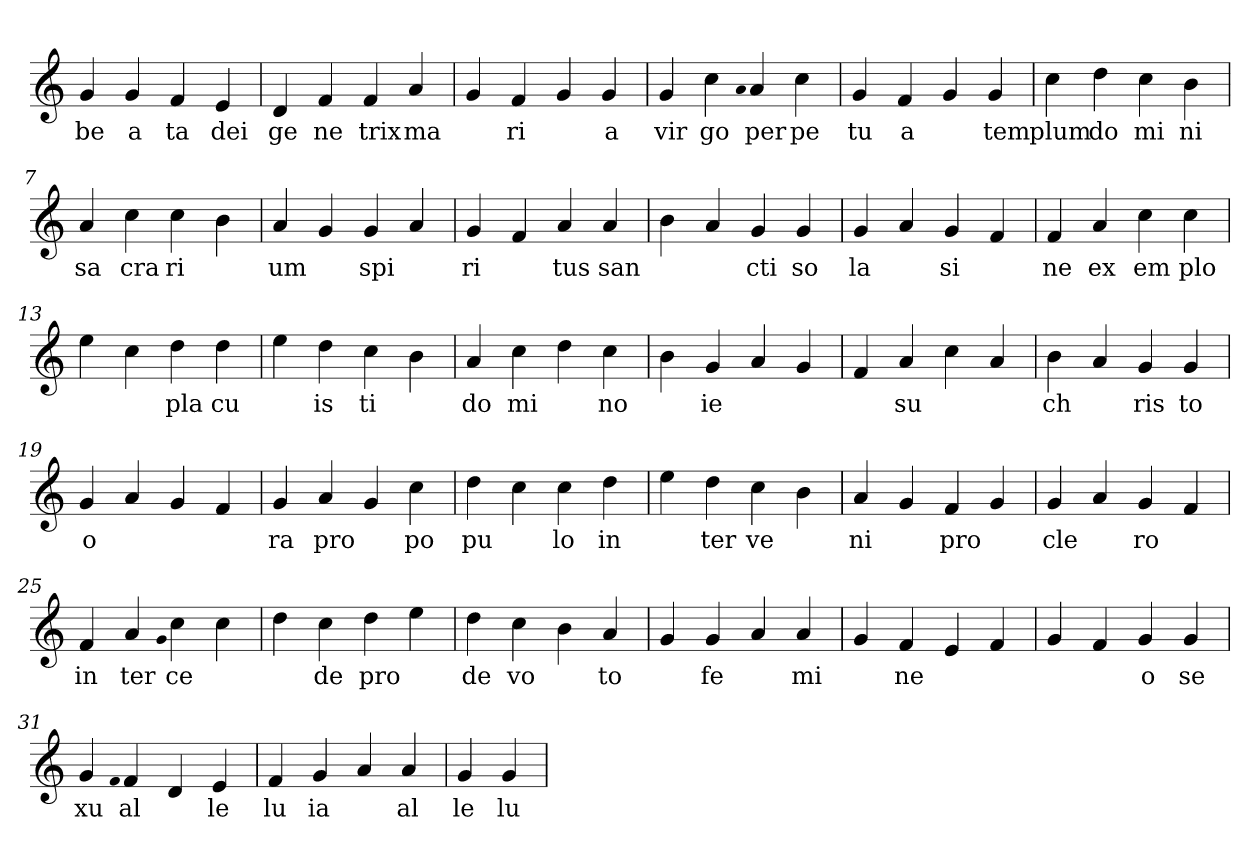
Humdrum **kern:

**kern	**text
*part1	*part1
*staff1	*staff1
*clefG2	*
=1	=1
4g	be
4g	a
4f	ta
4e	dei
=2	=2
4d	ge
4f	ne
4f	trix
4a	ma
=3	=3
4g	.
4f	ri
4g	.
4g	a
=4	=4
4g	vir
4cc	go
qqa	.
4a	per
4cc	pe
=5	=5
4g	tu
4f	a
4g	.
4g	tem
=6	=6
4cc	plum
4dd	do
4cc	mi
4b	ni
=7	=7
4a	sa
4cc	cra
4cc	ri
4b	.
=8	=8
4a	um
4g	.
4g	spi
4a	.
=9	=9
4g	ri
4f	.
4a	tus
4a	san
=10	=10
4b	.
4a	.
4g	cti
4g	so
=11	=11
4g	la
4a	.
4g	si
4f	.
=12	=12
4f	ne
4a	ex
4cc	em
4cc	plo
=13	=13
4ee	.
4cc	.
4dd	pla
4dd	cu
=14	=14
4ee	.
4dd	is
4cc	ti
4b	.
=15	=15
4a	do
4cc	mi
4dd	.
4cc	no
=16	=16
4b	.
4g	ie
4a	.
4g	.
=17	=17
4f	.
4a	su
4cc	.
4a	.
=18	=18
4b	ch
4a	.
4g	ris
4g	to
=19	=19
4g	o
4a	.
4g	.
4f	.
=20	=20
4g	ra
4a	pro
4g	.
4cc	po
=21	=21
4dd	pu
4cc	.
4cc	lo
4dd	in
=22	=22
4ee	.
4dd	ter
4cc	ve
4b	.
=23	=23
4a	ni
4g	.
4f	pro
4g	.
=24	=24
4g	cle
4a	.
4g	ro
4f	.
=25	=25
4f	in
4a	ter
qqg	.
4cc	ce
4cc	.
=26	=26
4dd	.
4cc	de
4dd	pro
4ee	.
=27	=27
4dd	de
4cc	vo
4b	.
4a	to
=28	=28
4g	.
4g	fe
4a	.
4a	mi
=29	=29
4g	.
4f	ne
4e	.
4f	.
=30	=30
4g	.
4f	.
4g	o
4g	se
=31	=31
4g	xu
qqf	.
4f	al
4d	.
4e	le
=32	=32
4f	lu
4g	ia
4a	.
4a	al
=33	=33
4g	le
4g	lu
=	=
*-	*-
